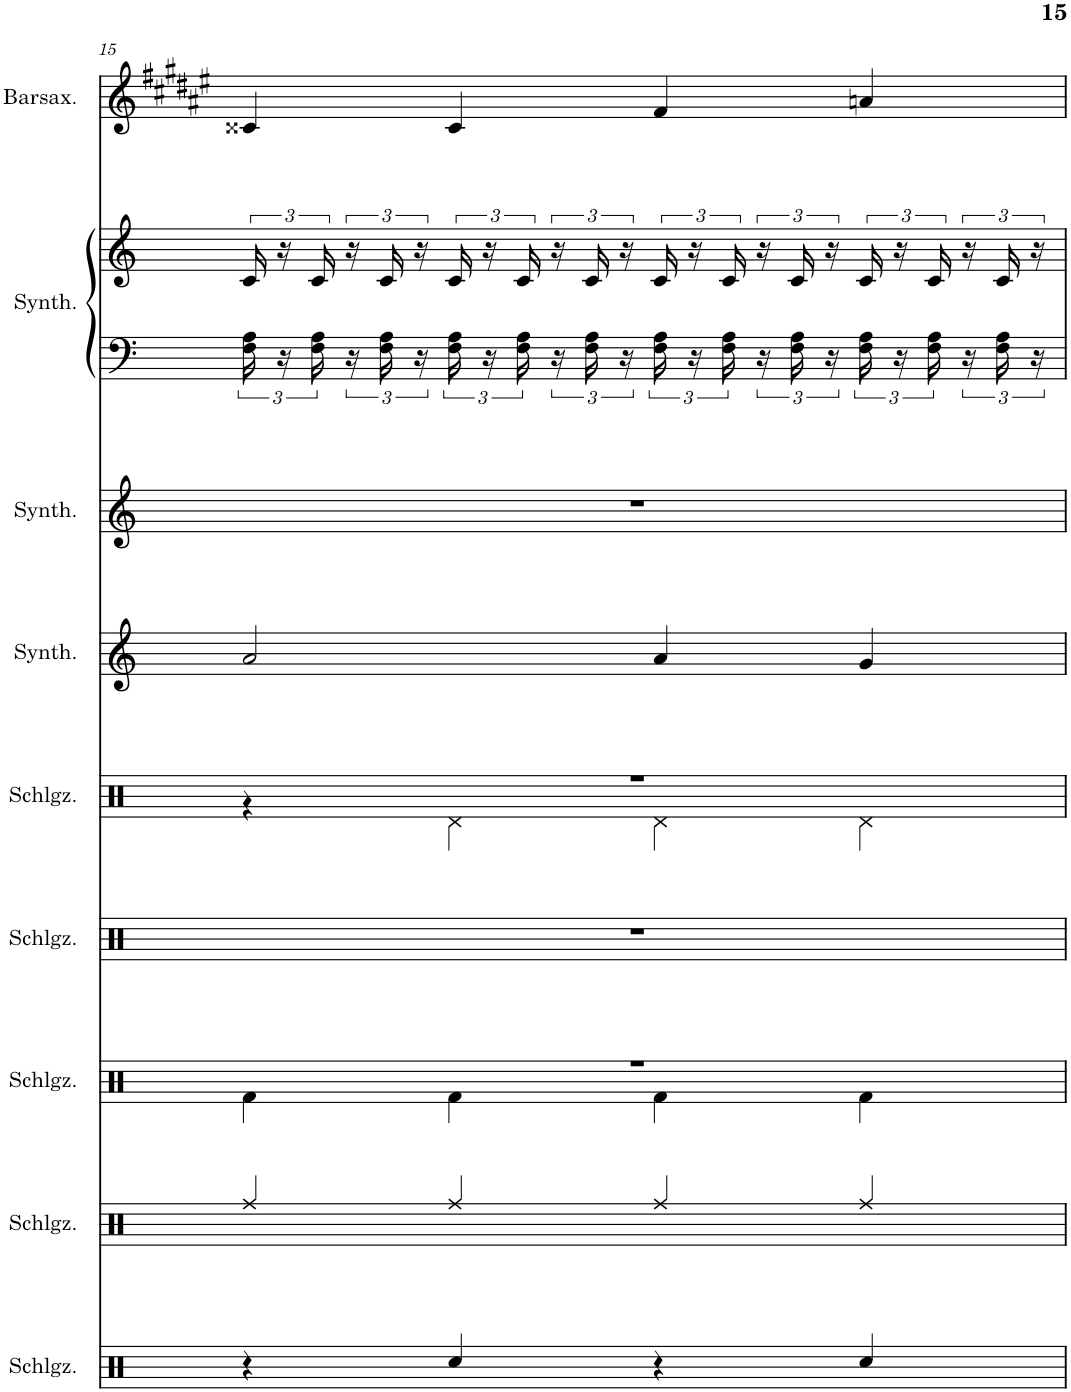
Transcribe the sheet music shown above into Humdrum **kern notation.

**kern	**kern	**kern	**kern	**kern	**kern	**kern	**kern	**kern	**kern
*part9	*part8	*part7	*part6	*part5	*part4	*part3	*part2	*part2	*part1
*staff10	*staff9	*staff8	*staff7	*staff6	*staff5	*staff4	*staff3	*staff2	*staff1
*I"4-teiliges Schlagzeug, 4-teiliges Schlagzeug, Percussion	*I"4-teiliges Schlagzeug, 4-teiliges Schlagzeug, Percussion	*I"4-teiliges Schlagzeug, 4-teiliges Schlagzeug, Percussion	*I"4-teiliges Schlagzeug, 4-teiliges Schlagzeug, Percussion	*I"4-teiliges Schlagzeug, 4-teiliges Schlagzeug, Percussion	*I"Brass Synthesizer, Brass Synthesizer, Melody	*I"Bass Synthesizer, Bass Synthesizer, Bells	*I"Brass Synthesizer	*	*I"Baritonsaxophon, Baritonsaxophon, Bass Guitar
*I'Schlgz.	*I'Schlgz.	*I'Schlgz.	*I'Schlgz.	*I'Schlgz.	*I'Synth.	*I'Synth.	*I'Synth.	*	*I'Barsax.
!!LO:PB:g=z
*clefX	*clefX	*clefX	*clefX	*clefX	*clefG2	*clefG2	*clefF4	*clefG2	*clefG2
*	*	*	*	*	*	*	*	*	*Trd12c21
*k[]	*k[]	*k[]	*k[]	*k[]	*k[]	*k[]	*k[]	*k[]	*k[f#c#g#d#a#e#]
*M4/4	*M4/4	*M4/4	*M4/4	*M4/4	*M4/4	*M4/4	*M4/4	*M4/4	*M4/4
=15	=15	=15	=15	=15	=15	=15	=15	=15	=15
*	*	*^	*	*^	*	*	*	*	*
4r	4Rff/	1r	4Rf\	1r	1r	4r	2a/	1r	24F\ 24A\	24c/	4c##X/
.	.	.	.	.	.	.	.	.	24r	24r	.
.	.	.	.	.	.	.	.	.	24F\ 24A\	24c/	.
.	.	.	.	.	.	.	.	.	24r	24r	.
.	.	.	.	.	.	.	.	.	24F\ 24A\	24c/	.
.	.	.	.	.	.	.	.	.	24r	24r	.
4Rcc/	4Rff/	.	4Rf\	.	.	4Rd\	.	.	24F\ 24A\	24c/	4c##/
.	.	.	.	.	.	.	.	.	24r	24r	.
.	.	.	.	.	.	.	.	.	24F\ 24A\	24c/	.
.	.	.	.	.	.	.	.	.	24r	24r	.
.	.	.	.	.	.	.	.	.	24F\ 24A\	24c/	.
.	.	.	.	.	.	.	.	.	24r	24r	.
4r	4Rff/	.	4Rf\	.	.	4Rd\	4a/	.	24F\ 24A\	24c/	4f#/
.	.	.	.	.	.	.	.	.	24r	24r	.
.	.	.	.	.	.	.	.	.	24F\ 24A\	24c/	.
.	.	.	.	.	.	.	.	.	24r	24r	.
.	.	.	.	.	.	.	.	.	24F\ 24A\	24c/	.
.	.	.	.	.	.	.	.	.	24r	24r	.
4Rcc/	4Rff/	.	4Rf\	.	.	4Rd\	4g/	.	24F\ 24A\	24c/	4an/
.	.	.	.	.	.	.	.	.	24r	24r	.
.	.	.	.	.	.	.	.	.	24F\ 24A\	24c/	.
.	.	.	.	.	.	.	.	.	24r	24r	.
.	.	.	.	.	.	.	.	.	24F\ 24A\	24c/	.
.	.	.	.	.	.	.	.	.	24r	24r	.
*	*	*v	*v	*	*v	*v	*	*	*	*	*
=	=	=	=	=	=	=	=	=	=
*-	*-	*-	*-	*-	*-	*-	*-	*-	*-
